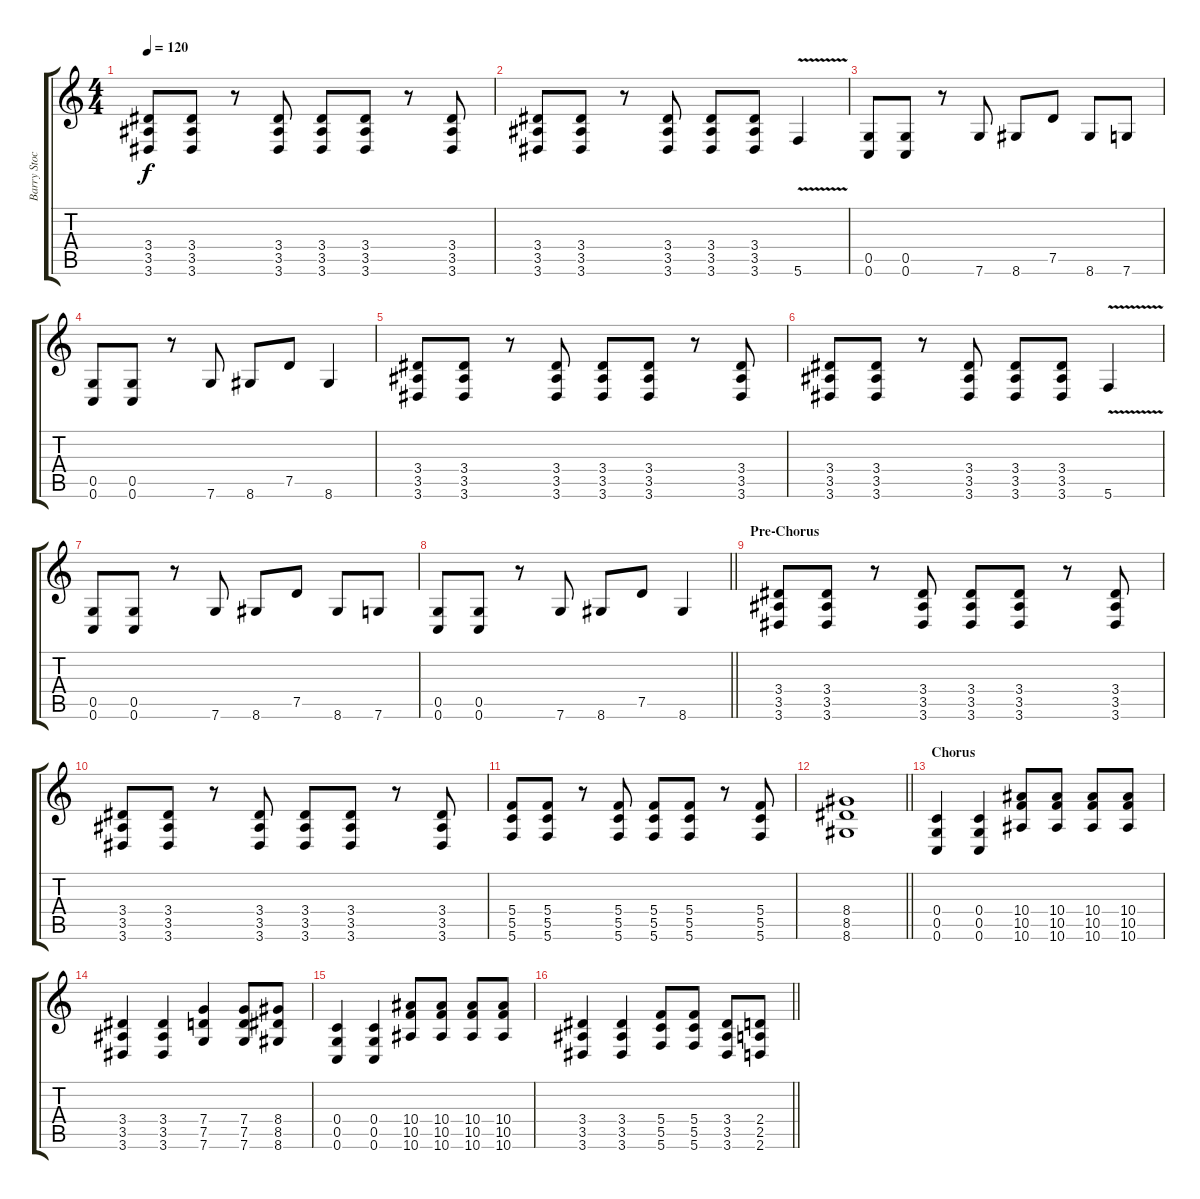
\track ("Barry Stock (Guitar 1)" "Barry Stoc") {instrument distortionguitar}
\staff {score tabs}
\tuning (D4 A3 F3 C3 G2 C2) {hide}
\ts (4 4)
\tempo 120
\clef g2
\ks c
(3.4 3.5 3.6).8{dy f} (3.4 3.5 3.6).8 r.8 (3.4 3.5 3.6).8 (3.4 3.5 3.6).8 (3.4 3.5 3.6).8 r.8 (3.4 3.5 3.6).8 |
(3.4 3.5 3.6).8 (3.4 3.5 3.6).8 r.8 (3.4 3.5 3.6).8 (3.4 3.5 3.6).8 (3.4 3.5 3.6).8 5.6{v}.4 |
(0.5 0.6).8 (0.5 0.6).8 r.8 7.6.8 8.6.8 7.5.8 8.6.8 7.6.8 |
(0.5 0.6).8 (0.5 0.6).8 r.8 7.6.8 8.6.8 7.5.8 8.6.4 |
(3.4 3.5 3.6).8 (3.4 3.5 3.6).8 r.8 (3.4 3.5 3.6).8 (3.4 3.5 3.6).8 (3.4 3.5 3.6).8 r.8 (3.4 3.5 3.6).8 |
(3.4 3.5 3.6).8 (3.4 3.5 3.6).8 r.8 (3.4 3.5 3.6).8 (3.4 3.5 3.6).8 (3.4 3.5 3.6).8 5.6{v}.4 |
(0.5 0.6).8 (0.5 0.6).8 r.8 7.6.8 8.6.8 7.5.8 8.6.8 7.6.8 |
\barLineRight lightlight
(0.5 0.6).8 (0.5 0.6).8 r.8 7.6.8 8.6.8 7.5.8 8.6.4 |
\section ("" "Pre-Chorus")
(3.4 3.5 3.6).8 (3.4 3.5 3.6).8 r.8 (3.4 3.5 3.6).8 (3.4 3.5 3.6).8 (3.4 3.5 3.6).8 r.8 (3.4 3.5 3.6).8 |
(3.4 3.5 3.6).8 (3.4 3.5 3.6).8 r.8 (3.4 3.5 3.6).8 (3.4 3.5 3.6).8 (3.4 3.5 3.6).8 r.8 (3.4 3.5 3.6).8 |
(5.4 5.5 5.6).8 (5.4 5.5 5.6).8 r.8 (5.4 5.5 5.6).8 (5.4 5.5 5.6).8 (5.4 5.5 5.6).8 r.8 (5.4 5.5 5.6).8 |
\barLineRight lightlight
(8.4 8.5 8.6).1 |
\section ("" "Chorus")
(0.4 0.5 0.6).4 (0.4 0.5 0.6).4 (10.4 10.5 10.6).8 (10.4 10.5 10.6).8 (10.4 10.5 10.6).8 (10.4 10.5 10.6).8 |
(3.4 3.5 3.6).4 (3.4 3.5 3.6).4 (7.4 7.5 7.6).4 (7.4 7.5 7.6).8 (8.4 8.5 8.6).8 |
(0.4 0.5 0.6).4 (0.4 0.5 0.6).4 (10.4 10.5 10.6).8 (10.4 10.5 10.6).8 (10.4 10.5 10.6).8 (10.4 10.5 10.6).8 |
\barLineRight lightlight
(3.4 3.5 3.6).4 (3.4 3.5 3.6).4 (5.4 5.5 5.6).8 (5.4 5.5 5.6).8 (3.4 3.5 3.6).8 (2.4 2.5 2.6).8
